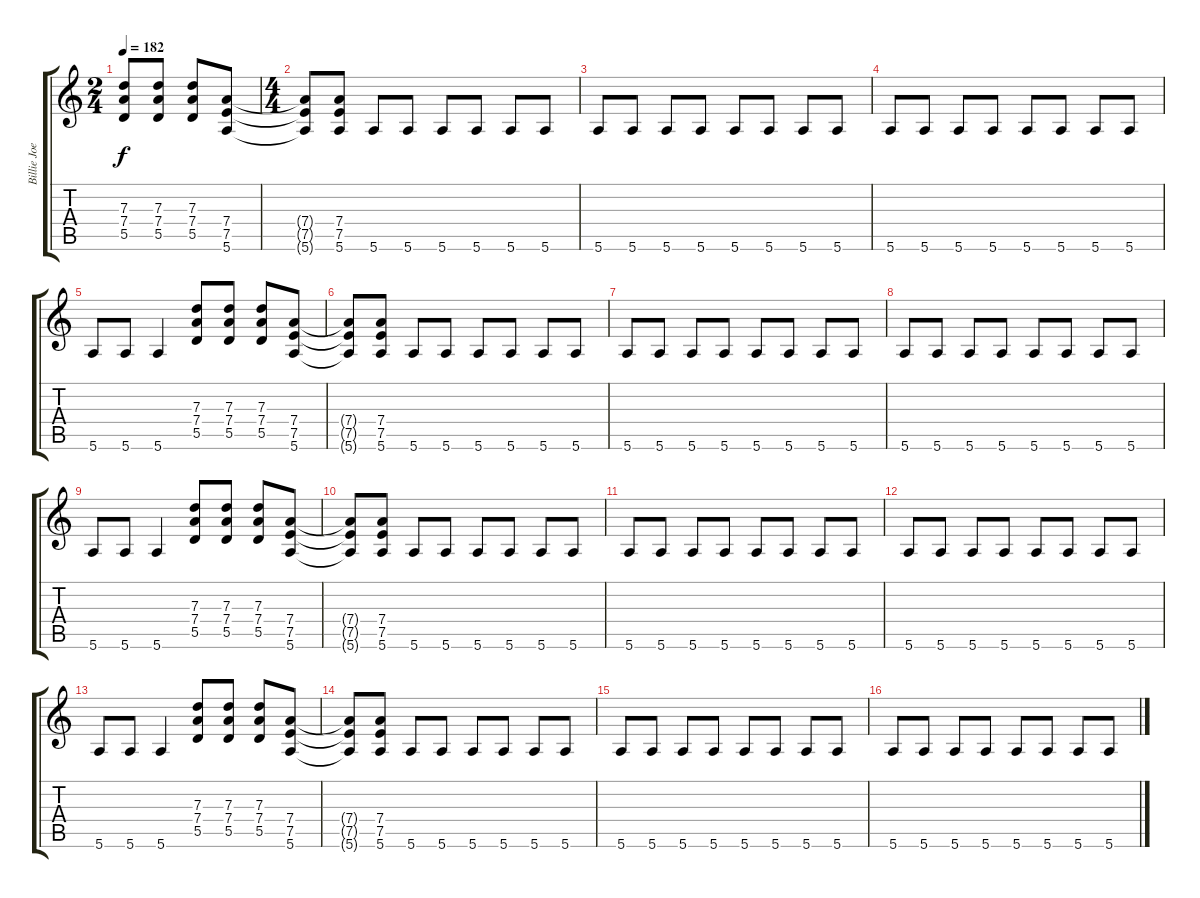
\track ("Billie Joe(Guitar 1)" "Billie Joe") {instrument overdrivenguitar}
\staff {score tabs}
\tuning (E4 B3 G3 D3 A2 E2) {hide}
\ts (2 4)
\tempo 182
\clef g2
\ks c
(7.3 7.4 5.5).8{dy f instrument overdrivenguitar} (7.3 7.4 5.5).8 (7.3 7.4 5.5).8 (7.4 7.5 5.6).8 |
\ts (4 4)
(7.4{t} 7.5{t} 5.6{t}).8 (7.4 7.5 5.6).8 5.6.8 5.6.8 5.6.8 5.6.8 5.6.8 5.6.8 |
5.6.8 5.6.8 5.6.8 5.6.8 5.6.8 5.6.8 5.6.8 5.6.8 |
5.6.8 5.6.8 5.6.8 5.6.8 5.6.8 5.6.8 5.6.8 5.6.8 |
5.6.8 5.6.8 5.6.4 (7.3 7.4 5.5).8 (7.3 7.4 5.5).8 (7.3 7.4 5.5).8 (7.4 7.5 5.6).8 |
(7.4{t} 7.5{t} 5.6{t}).8 (7.4 7.5 5.6).8 5.6.8 5.6.8 5.6.8 5.6.8 5.6.8 5.6.8 |
5.6.8 5.6.8 5.6.8 5.6.8 5.6.8 5.6.8 5.6.8 5.6.8 |
5.6.8 5.6.8 5.6.8 5.6.8 5.6.8 5.6.8 5.6.8 5.6.8 |
5.6.8 5.6.8 5.6.4 (7.3 7.4 5.5).8 (7.3 7.4 5.5).8 (7.3 7.4 5.5).8 (7.4 7.5 5.6).8 |
(7.4{t} 7.5{t} 5.6{t}).8 (7.4 7.5 5.6).8 5.6.8 5.6.8 5.6.8 5.6.8 5.6.8 5.6.8 |
5.6.8 5.6.8 5.6.8 5.6.8 5.6.8 5.6.8 5.6.8 5.6.8 |
5.6.8 5.6.8 5.6.8 5.6.8 5.6.8 5.6.8 5.6.8 5.6.8 |
5.6.8 5.6.8 5.6.4 (7.3 7.4 5.5).8 (7.3 7.4 5.5).8 (7.3 7.4 5.5).8 (7.4 7.5 5.6).8 |
(7.4{t} 7.5{t} 5.6{t}).8 (7.4 7.5 5.6).8 5.6.8 5.6.8 5.6.8 5.6.8 5.6.8 5.6.8 |
5.6.8 5.6.8 5.6.8 5.6.8 5.6.8 5.6.8 5.6.8 5.6.8 |
5.6.8 5.6.8 5.6.8 5.6.8 5.6.8 5.6.8 5.6.8 5.6.8
